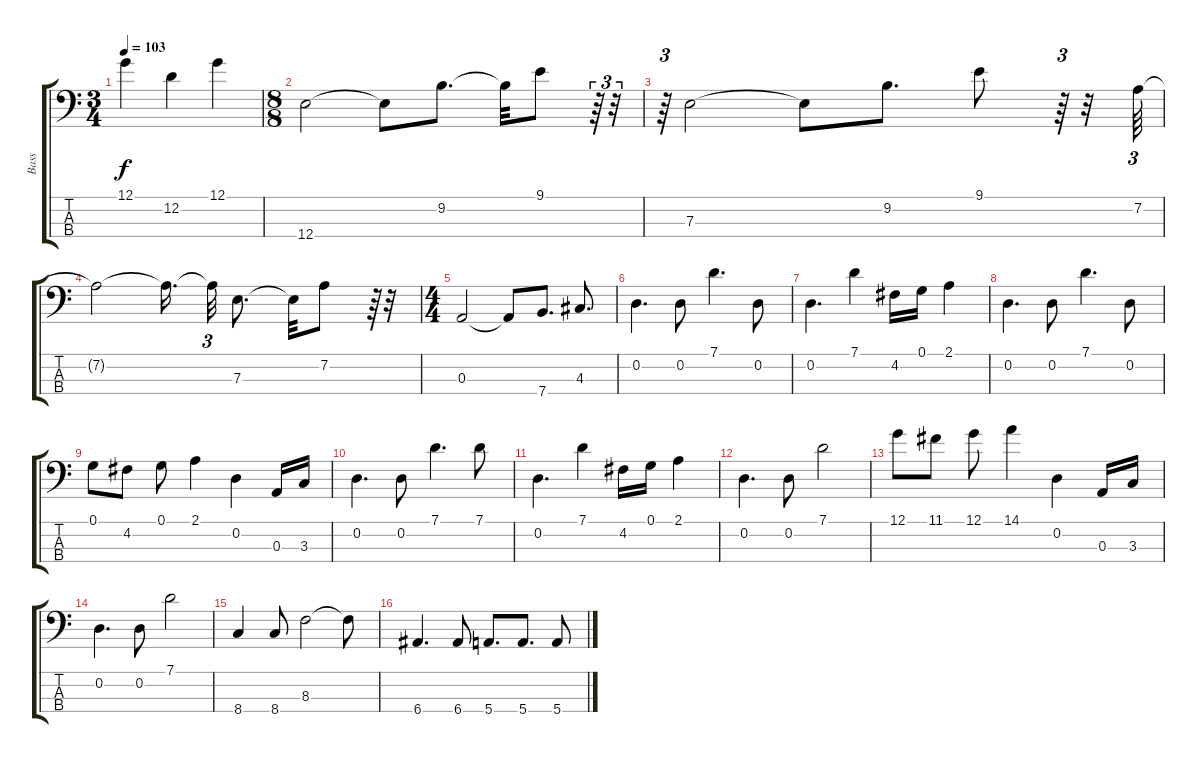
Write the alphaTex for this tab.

\track ("Bass" "Bass") {instrument electricbassfinger}
\staff {score tabs}
\tuning (G2 D2 A1 E1) {hide}
\ts (3 4)
\tempo 103
\clef f4
\ks c
12.1.4{dy f} 12.2.4 12.1.4 |
\ts (8 8)
12.4.2 12.4{t}.8 9.2.8{d} 9.2{t}.32 9.1.8 r.64{tu (3 2)} r.32{tu (3 2)} |
r.64{tu (3 2)} 7.3.2 7.3{t}.8 9.2.8{d} 9.1.8 r.64{tu (3 2)} r.32 7.2.64{tu (3 2)} |
7.2{t}.2 7.2{t}.16{d beam splitsecondary} 7.2{t}.32{tu (3 2)} 7.3.8{d} 7.3{t}.32 7.2.8 r.64{tu (3 2)} r.32 |
\ts (4 4)
0.3.2 0.3{t}.8 7.4.8{d} 4.3.8{d} |
0.2.4{d} 0.2.8 7.1.4{d} 0.2.8 |
0.2.4{d} 7.1.4 4.2.16 0.1.16 2.1.4 |
0.2.4{d} 0.2.8 7.1.4{d} 0.2.8 |
0.1.8 4.2.8 0.1.8 2.1.4 0.2.4 0.3.16 3.3.16 |
0.2.4{d} 0.2.8 7.1.4{d} 7.1.8 |
0.2.4{d} 7.1.4 4.2.16 0.1.16 2.1.4 |
0.2.4{d} 0.2.8 7.1.2 |
12.1.8 11.1.8 12.1.8 14.1.4 0.2.4 0.3.16 3.3.16 |
0.2.4{d} 0.2.8 7.1.2 |
8.4.4 8.4.8 8.3.2 8.3{t}.8 |
6.4.4{d} 6.4.8 5.4.8{d} 5.4.8{d} 5.4.8
